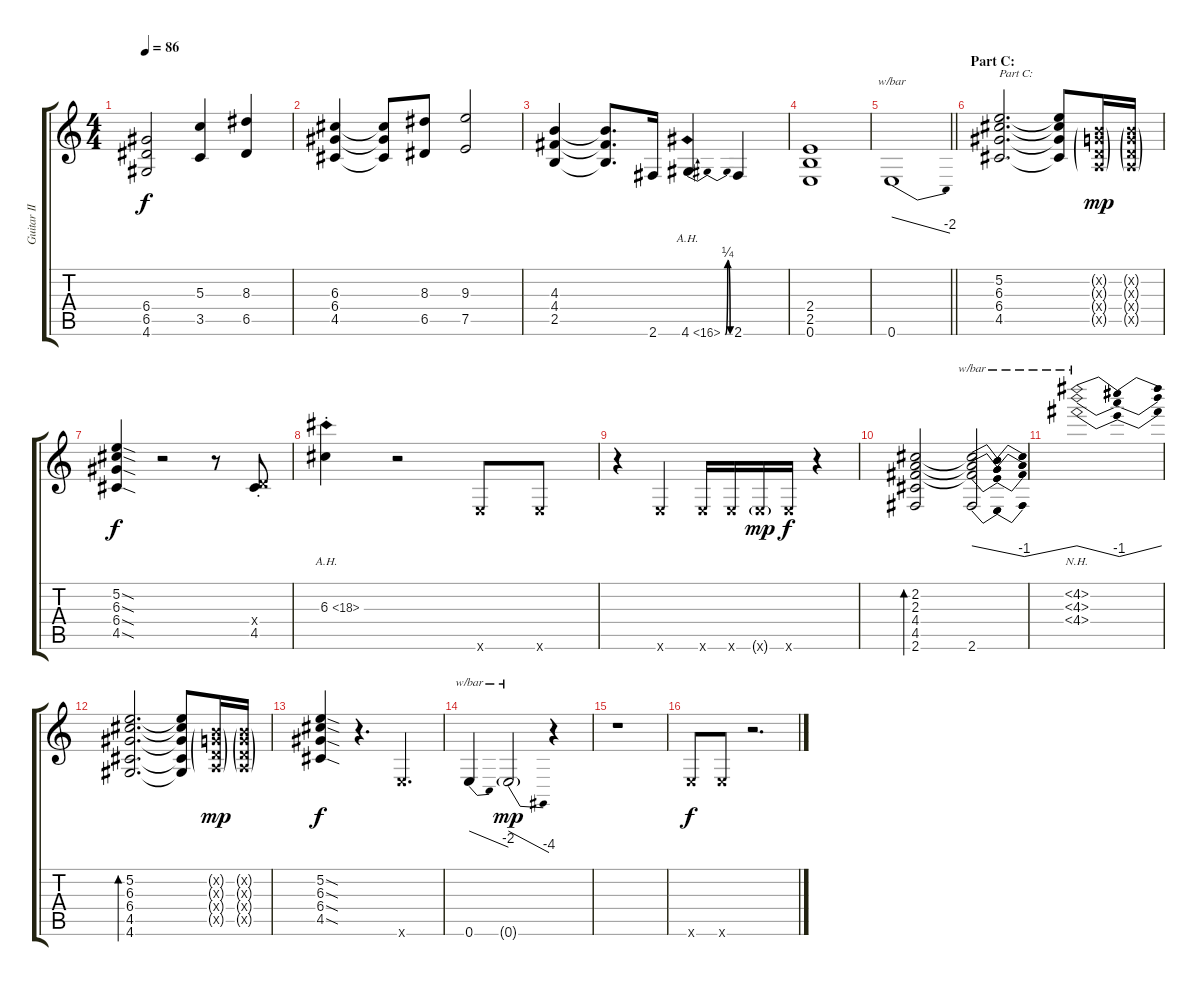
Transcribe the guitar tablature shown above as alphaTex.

\track ("Guitar II" "Guitar II") {instrument distortionguitar}
\staff {score tabs}
\tuning (E4 B3 G3 D3 A2 E2) {hide}
\ts (4 4)
\tempo 86
\clef g2
\ks c
(6.4 6.5 4.6).2{dy f} (5.3 3.5).4 (8.3 6.5).4 |
(6.3 6.4 4.5).4 (6.3{t} 6.4{t} 4.5{t}).8 (8.3 6.5).8 (9.3 7.5).2 |
(4.3 4.4 2.5).4 (4.3{t} 4.4{t} 2.5{t}).8{d} 2.6.16 4.6{be (bendrelease 0 0 15 1 45 1 60 0) ah 12}.4 2.6.4 |
(2.4 2.5 0.6).1 |
\barLineRight lightlight
0.6.1{tbe (dive default 0 0 60 -8)} |
\section ("" "Part C:")
(5.2 6.3 6.4 4.5).2{d txt "Part C:"} (5.2{t} 6.3{t} 6.4{t} 4.5{t}).8 (0.2{g x} 0.3{g x} 0.4{g x} 0.5{g x}).16{dy mp} (0.2{g x} 0.3{g x} 0.4{g x} 0.5{g x}).16 |
(5.2{sod} 6.3{sod} 6.4{sod} 4.5{sod}).4{dy f} r.2 r.8 (0.4{x} 4.5{st}).8 |
6.3{ah 12 st}.4 r.2 0.6{x}.8 0.6{x}.8 |
r.4 0.6{x}.4 0.6{x}.16 0.6{x}.16 0.6{g x}.16{dy mp} 0.6{x}.16{dy f} r.4 |
(2.2 2.3 4.4 4.5 2.6).2{bd 60} (2.2{t} 2.3{t} 4.4{t} 2.6).2{tbe (dip default 0 0 30 -4 60 0)} |
(4.2{nh} 4.3{nh} 4.4{nh}).1{tbe (dip default 0 0 30 -4 60 0)} |
(5.2 6.3 6.4 4.5 4.6).2{d bd 60} (5.2{t} 6.3{t} 6.4{t} 4.5{t} 4.6{t}).8 (0.2{g x} 0.3{g x} 0.4{g x} 0.5{g x}).16{dy mp} (0.2{g x} 0.3{g x} 0.4{g x} 0.5{g x}).16 |
(5.2{sod} 6.3{sod} 6.4{sod} 4.5{sod}).4{dy f} r.4{d} 0.6{x}.4{d} |
0.6.4{tbe (dive default 0 0 60 -8)} 0.6{g}.2{tbe (dive default 0 0 60 -16) dy mp} r.4 |
r.1 |
0.6{x}.8{dy f} 0.6{x}.8 r.2{d}
